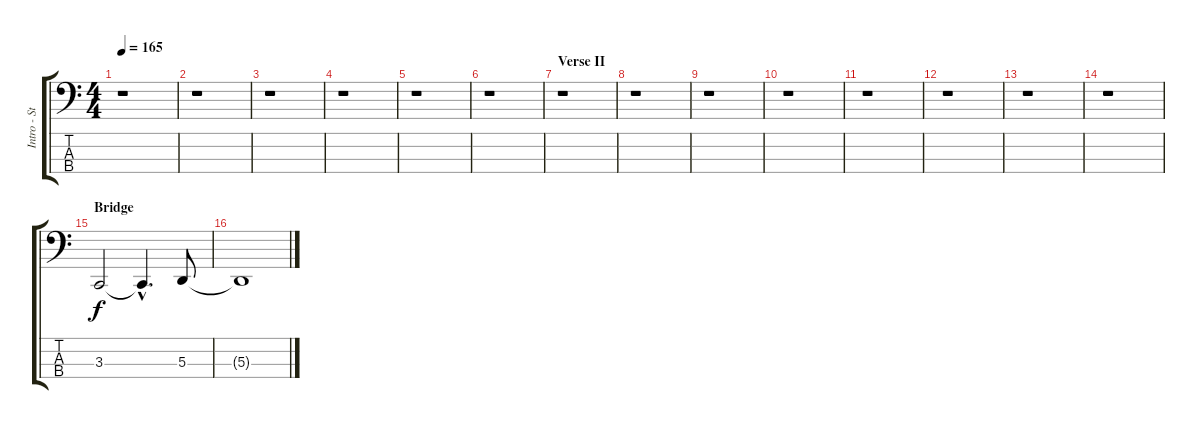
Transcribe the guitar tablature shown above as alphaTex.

\track ("Intro - Strings" "Intro - St") {instrument stringensemble1}
\staff {score tabs}
\tuning (G2 D2 A1 E1) {hide}
\ts (4 4)
\tempo 165
\clef f4
\ks c
r.1{dy f} |
r.1 |
r.1 |
r.1 |
r.1 |
r.1 |
\section ("" "Verse II")
r.1 |
r.1 |
r.1 |
r.1 |
r.1 |
r.1 |
r.1 |
r.1 |
\section ("" "Bridge")
3.3.2{volume 10 instrument stringensemble1} 3.3{hac t}.4{d} 5.3.8 |
5.3{t}.1
